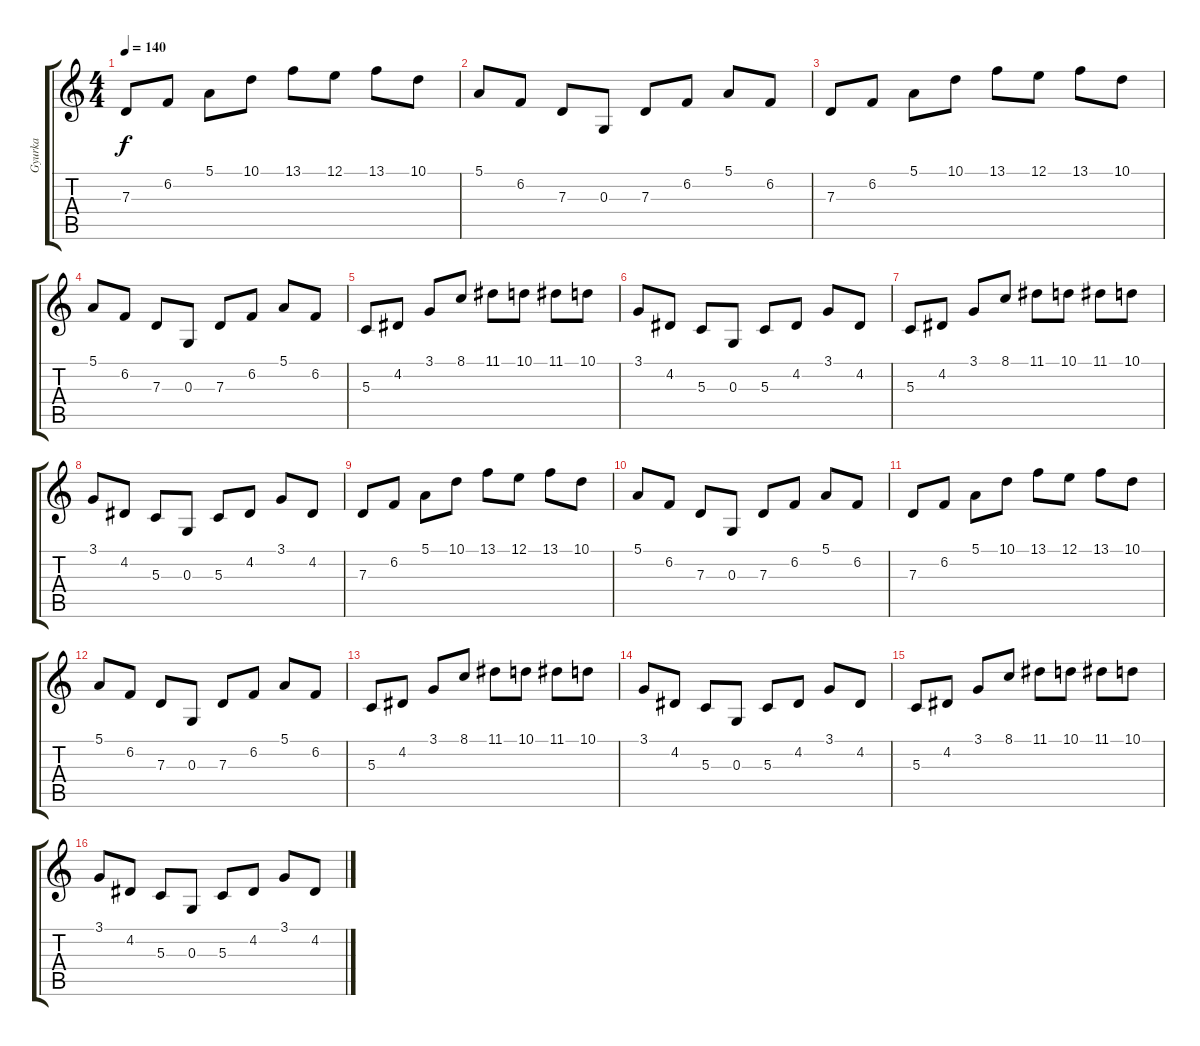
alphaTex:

\track ("Gyurka" "Gyurka") {instrument glockenspiel}
\staff {score tabs}
\tuning (E4 B3 G3 D3 A2 E2) {hide}
\ts (4 4)
\tempo 140
\clef g2
\ks c
7.3.8{dy f balance 16} 6.2.8 5.1.8 10.1.8 13.1.8 12.1.8 13.1.8 10.1.8 |
5.1.8 6.2.8 7.3.8 0.3.8 7.3.8 6.2.8 5.1.8 6.2.8 |
7.3.8{balance 0} 6.2.8 5.1.8 10.1.8 13.1.8 12.1.8 13.1.8 10.1.8 |
5.1.8 6.2.8 7.3.8 0.3.8 7.3.8 6.2.8 5.1.8 6.2.8 |
5.3.8{balance 16} 4.2.8 3.1.8 8.1.8 11.1.8 10.1.8 11.1.8 10.1.8 |
3.1.8 4.2.8 5.3.8 0.3.8 5.3.8 4.2.8 3.1.8 4.2.8 |
5.3.8{balance 0} 4.2.8 3.1.8 8.1.8 11.1.8 10.1.8 11.1.8 10.1.8 |
3.1.8 4.2.8 5.3.8 0.3.8 5.3.8 4.2.8 3.1.8 4.2.8 |
7.3.8{volume 0 balance 16} 6.2.8 5.1.8 10.1.8 13.1.8 12.1.8 13.1.8 10.1.8 |
5.1.8 6.2.8 7.3.8 0.3.8 7.3.8 6.2.8 5.1.8 6.2.8 |
7.3.8{balance 0} 6.2.8 5.1.8 10.1.8 13.1.8 12.1.8 13.1.8 10.1.8 |
5.1.8 6.2.8 7.3.8 0.3.8 7.3.8 6.2.8 5.1.8 6.2.8 |
5.3.8{balance 16} 4.2.8 3.1.8 8.1.8 11.1.8 10.1.8 11.1.8 10.1.8 |
3.1.8 4.2.8 5.3.8 0.3.8 5.3.8 4.2.8 3.1.8 4.2.8 |
5.3.8{balance 0} 4.2.8 3.1.8 8.1.8 11.1.8 10.1.8 11.1.8 10.1.8 |
3.1.8 4.2.8 5.3.8 0.3.8 5.3.8 4.2.8 3.1.8 4.2.8
